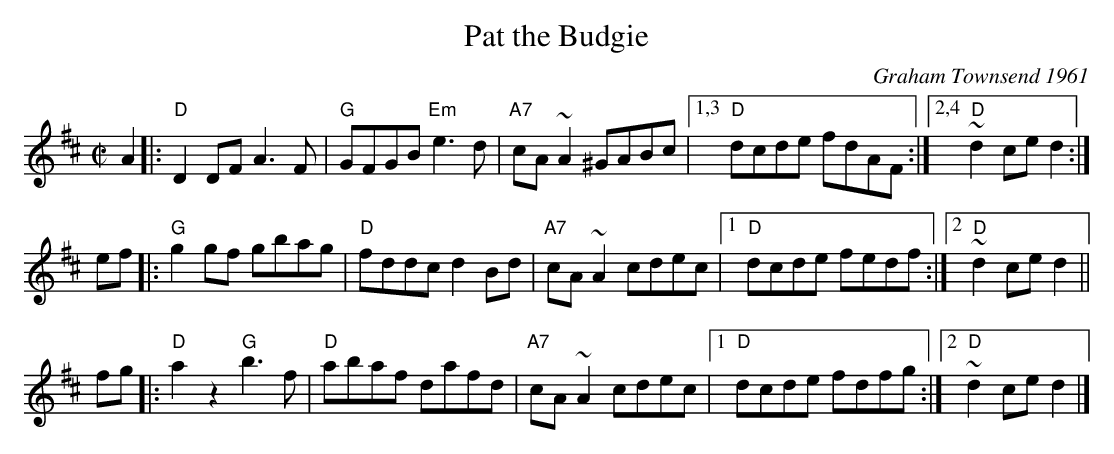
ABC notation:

X:1
T: Pat the Budgie
C: Graham Townsend 1961
M: C|
L: 1/8
K: D
A2 |: "D"D2DF A3F | "G"GFGB "Em"e3d | "A7"cA~A2 ^GABc |1,3 "D"dcde fdAF :|2,4 "D"~d2ce d2 :|
ef |: "G"g2gf gbag | "D"fddc d2Bd | "A7"cA~A2 cdec |1 "D"dcde fedf :|2 "D"~d2ce d2 ||
fg |: "D"a2z2 "G"b3f | "D"abaf dafd | "A7"cA~A2 cdec |1 "D"dcde fdfg :|2 "D"~d2ce d2 |]
